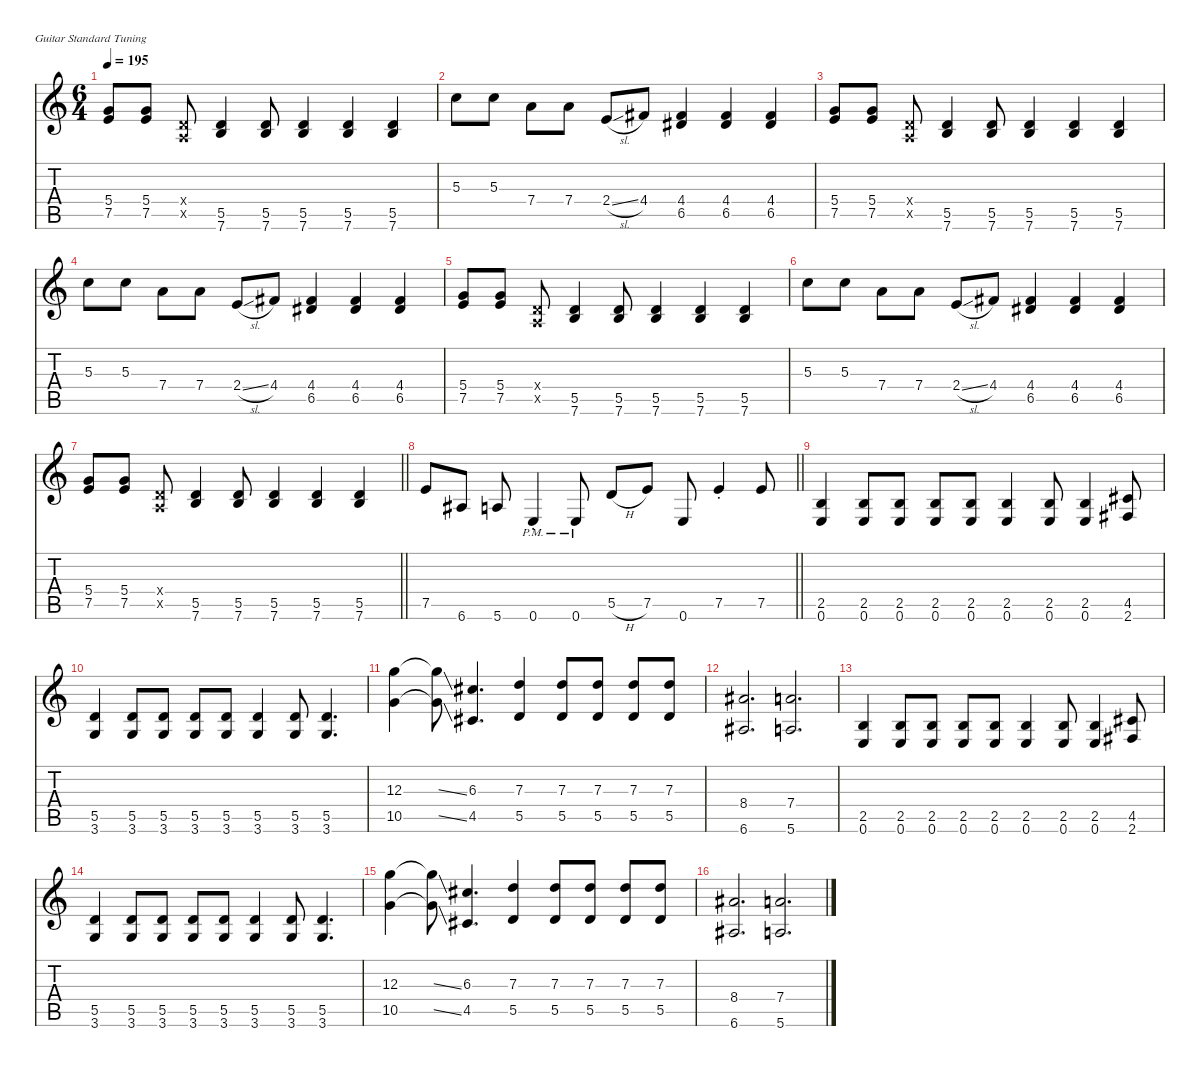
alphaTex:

\defaultSystemsLayout 4
\hideDynamics
\bracketExtendMode nobrackets
\singleTrackTrackNamePolicy hidden
\multiTrackTrackNamePolicy hidden
\firstSystemTrackNameMode fullname
\firstSystemTrackNameOrientation horizontal
\otherSystemsTrackNameOrientation horizontal
\track ("Guitar 1" "dist.guit.") {mute instrument distortionguitar}
\staff {score tabs}
\tuning (E4 B3 G3 D3 A2 E2)
\ts (6 4)
\tempo 195
\clef g2
\ks c
(5.4 7.5).8{dy f beam Up} (5.4 7.5).8{beam Up} (0.4{x} 0.5{x}).8{beam Up} (5.5 7.6).4{beam Up} (5.5 7.6).8{beam Up} (5.5 7.6).4{beam Up} (5.5 7.6).4{beam Up} (5.5 7.6).4{beam Up} |
5.3.8{beam Down} 5.3.8{beam Down} 7.4.8{beam Down} 7.4.8{beam Up} 2.4{sl}.8{beam Up} 4.4{acc #}.8{beam Up} (4.4{acc #} 6.5{acc #}).4{beam Up} (4.4{acc #} 6.5{acc #}).4{beam Up} (4.4{acc #} 6.5{acc #}).4{beam Up} |
(5.4 7.5).8{beam Up} (5.4 7.5).8{beam Up} (0.4{x} 0.5{x}).8{beam Up} (5.5 7.6).4{beam Up} (5.5 7.6).8{beam Up} (5.5 7.6).4{beam Up} (5.5 7.6).4{beam Up} (5.5 7.6).4{beam Up} |
5.3.8{beam Down} 5.3.8{beam Down} 7.4.8{beam Down} 7.4.8{beam Up} 2.4{sl}.8{beam Up} 4.4{acc #}.8{beam Up} (4.4{acc #} 6.5{acc #}).4{beam Up} (4.4{acc #} 6.5{acc #}).4{beam Up} (4.4{acc #} 6.5{acc #}).4{beam Up} |
(5.4 7.5).8{beam Up} (5.4 7.5).8{beam Up} (0.4{x} 0.5{x}).8{beam Up} (5.5 7.6).4{beam Up} (5.5 7.6).8{beam Up} (5.5 7.6).4{beam Up} (5.5 7.6).4{beam Up} (5.5 7.6).4{beam Up} |
5.3.8{beam Down} 5.3.8{beam Down} 7.4.8{beam Down} 7.4.8{beam Up} 2.4{sl}.8{beam Up} 4.4{acc #}.8{beam Up} (4.4{acc #} 6.5{acc #}).4{beam Up} (4.4{acc #} 6.5{acc #}).4{beam Up} (4.4{acc #} 6.5{acc #}).4{beam Up} |
\barLineRight lightlight
(5.4 7.5).8{beam Up} (5.4 7.5).8{beam Up} (0.4{x} 0.5{x}).8{beam Up} (5.5 7.6).4{beam Up} (5.5 7.6).8{beam Up} (5.5 7.6).4{beam Up} (5.5 7.6).4{beam Up} (5.5 7.6).4{beam Up} |
\barLineRight lightlight
7.5.8{beam Up} 6.6{acc #}.8{beam Up} 5.6.8{beam Up} 0.6{pm st}.4{beam Up} 0.6{pm}.8{beam Up} 5.5{h}.8{beam Up} 7.5.8{beam Up} 0.6.8{beam Up} 7.5{st}.4{beam Up} 7.5.8{beam Up} |
(2.5 0.6).4{beam Up} (2.5 0.6).8{beam Up} (2.5 0.6).8{beam Up} (2.5 0.6).8{beam Up} (2.5 0.6).8{beam Up} (2.5 0.6).4{beam Up} (2.5 0.6).8{beam Up} (2.5 0.6).4{beam Up} (4.5{acc #} 2.6{acc #}).8{beam Up} |
(5.5 3.6).4{beam Up} (5.5 3.6).8{beam Up} (5.5 3.6).8{beam Up} (5.5 3.6).8{beam Up} (5.5 3.6).8{beam Up} (5.5 3.6).4{beam Up} (5.5 3.6).8{beam Up} (5.5 3.6).4{d beam Up} |
(12.3 10.5).4{beam Down} (12.3{ss t} 10.5{ss t}).8{beam Down} (6.3{acc #} 4.5{acc #}).4{d beam Up} (7.3 5.5).4{beam Up} (7.3 5.5).8{beam Up} (7.3 5.5).8{beam Up} (7.3 5.5).8{beam Up} (7.3 5.5).8{beam Up} |
(8.4{acc #} 6.6{acc #}).2{d beam Up} (7.4 5.6).2{d beam Up} |
(2.5 0.6).4{beam Up} (2.5 0.6).8{beam Up} (2.5 0.6).8{beam Up} (2.5 0.6).8{beam Up} (2.5 0.6).8{beam Up} (2.5 0.6).4{beam Up} (2.5 0.6).8{beam Up} (2.5 0.6).4{beam Up} (4.5{acc #} 2.6{acc #}).8{beam Up} |
(5.5 3.6).4{beam Up} (5.5 3.6).8{beam Up} (5.5 3.6).8{beam Up} (5.5 3.6).8{beam Up} (5.5 3.6).8{beam Up} (5.5 3.6).4{beam Up} (5.5 3.6).8{beam Up} (5.5 3.6).4{d beam Up} |
(12.3 10.5).4{beam Down} (12.3{ss t} 10.5{ss t}).8{beam Down} (6.3{acc #} 4.5{acc #}).4{d beam Up} (7.3 5.5).4{beam Up} (7.3 5.5).8{beam Up} (7.3 5.5).8{beam Up} (7.3 5.5).8{beam Up} (7.3 5.5).8{beam Up} |
(8.4{acc #} 6.6{acc #}).2{d beam Up} (7.4 5.6).2{d beam Up}
